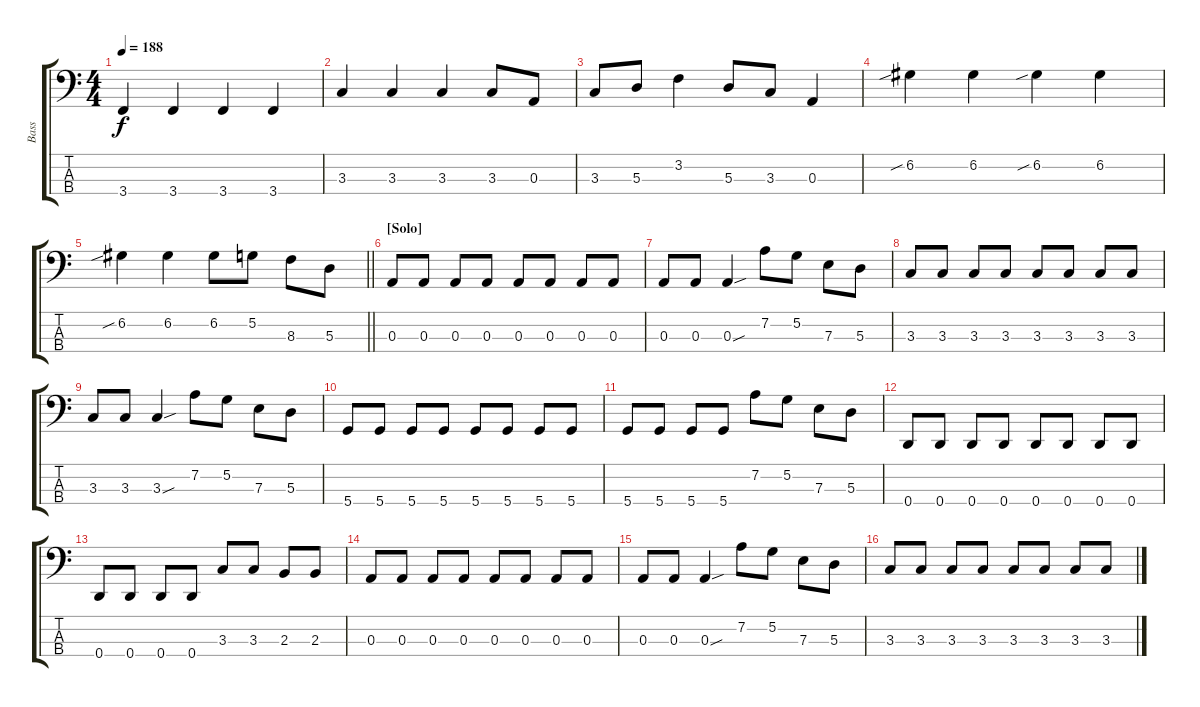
\track ("Bass" "Bass") {instrument electricbasspick}
\staff {score tabs}
\tuning (G2 D2 A1 D1) {hide}
\ts (4 4)
\tempo 188
\clef f4
\ks c
3.4.4{dy f} 3.4.4 3.4.4 3.4.4 |
3.3.4 3.3.4 3.3.4 3.3.8 0.3.8 |
3.3.8 5.3.8 3.2.4 5.3.8 3.3.8 0.3.4 |
6.2{sib}.4 6.2.4 6.2{sib}.4 6.2.4 |
\barLineRight lightlight
6.2{sib}.4 6.2.4 6.2.8 5.2.8 8.3.8 5.3.8 |
\section ("" "[Solo]")
0.3.8 0.3.8 0.3.8 0.3.8 0.3.8 0.3.8 0.3.8 0.3.8 |
0.3.8 0.3.8 0.3{sou}.4 7.2.8 5.2.8 7.3.8 5.3.8 |
3.3.8 3.3.8 3.3.8 3.3.8 3.3.8 3.3.8 3.3.8 3.3.8 |
3.3.8 3.3.8 3.3{sou}.4 7.2.8 5.2.8 7.3.8 5.3.8 |
5.4.8 5.4.8 5.4.8 5.4.8 5.4.8 5.4.8 5.4.8 5.4.8 |
5.4.8 5.4.8 5.4.8 5.4.8 7.2.8 5.2.8 7.3.8 5.3.8 |
0.4.8 0.4.8 0.4.8 0.4.8 0.4.8 0.4.8 0.4.8 0.4.8 |
0.4.8 0.4.8 0.4.8 0.4.8 3.3.8 3.3.8 2.3.8 2.3.8 |
0.3.8 0.3.8 0.3.8 0.3.8 0.3.8 0.3.8 0.3.8 0.3.8 |
0.3.8 0.3.8 0.3{sou}.4 7.2.8 5.2.8 7.3.8 5.3.8 |
3.3.8 3.3.8 3.3.8 3.3.8 3.3.8 3.3.8 3.3.8 3.3.8
